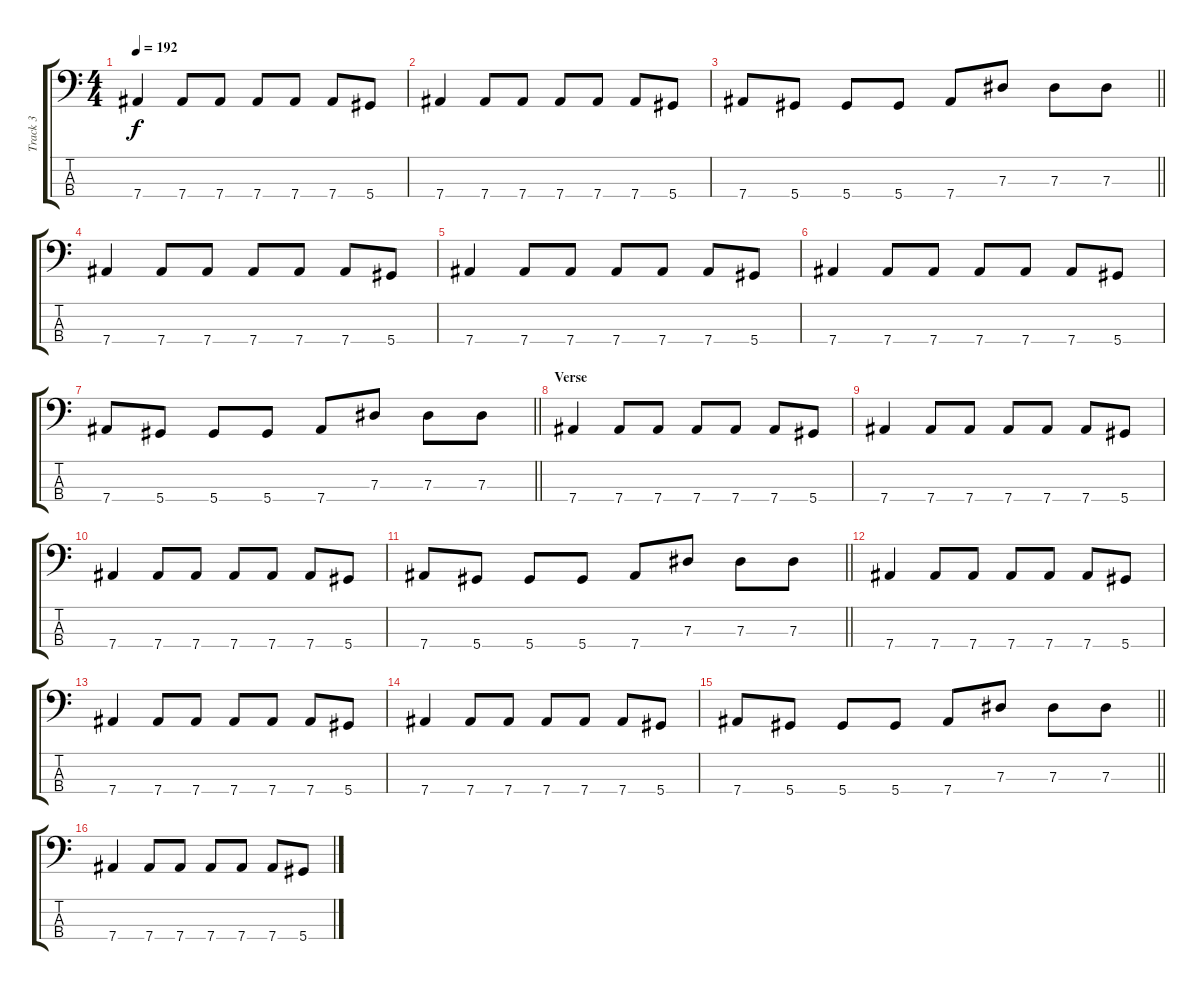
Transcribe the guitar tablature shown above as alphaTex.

\track ("Track 3" "Track 3") {instrument electricbassfinger}
\staff {score tabs}
\tuning (Gb2 Db2 Ab1 Eb1) {hide}
\ts (4 4)
\tempo 192
\clef f4
\ks c
7.4.4{dy f} 7.4.8 7.4.8 7.4.8 7.4.8 7.4.8 5.4.8 |
7.4.4 7.4.8 7.4.8 7.4.8 7.4.8 7.4.8 5.4.8 |
\barLineRight lightlight
7.4.8 5.4.8 5.4.8 5.4.8 7.4.8 7.3.8 7.3.8 7.3.8 |
7.4.4 7.4.8 7.4.8 7.4.8 7.4.8 7.4.8 5.4.8 |
7.4.4 7.4.8 7.4.8 7.4.8 7.4.8 7.4.8 5.4.8 |
7.4.4 7.4.8 7.4.8 7.4.8 7.4.8 7.4.8 5.4.8 |
\barLineRight lightlight
7.4.8 5.4.8 5.4.8 5.4.8 7.4.8 7.3.8 7.3.8 7.3.8 |
\section ("" "Verse")
7.4.4 7.4.8 7.4.8 7.4.8 7.4.8 7.4.8 5.4.8 |
7.4.4 7.4.8 7.4.8 7.4.8 7.4.8 7.4.8 5.4.8 |
7.4.4 7.4.8 7.4.8 7.4.8 7.4.8 7.4.8 5.4.8 |
\barLineRight lightlight
7.4.8 5.4.8 5.4.8 5.4.8 7.4.8 7.3.8 7.3.8 7.3.8 |
7.4.4 7.4.8 7.4.8 7.4.8 7.4.8 7.4.8 5.4.8 |
7.4.4 7.4.8 7.4.8 7.4.8 7.4.8 7.4.8 5.4.8 |
7.4.4 7.4.8 7.4.8 7.4.8 7.4.8 7.4.8 5.4.8 |
\barLineRight lightlight
7.4.8 5.4.8 5.4.8 5.4.8 7.4.8 7.3.8 7.3.8 7.3.8 |
7.4.4 7.4.8 7.4.8 7.4.8 7.4.8 7.4.8 5.4.8
